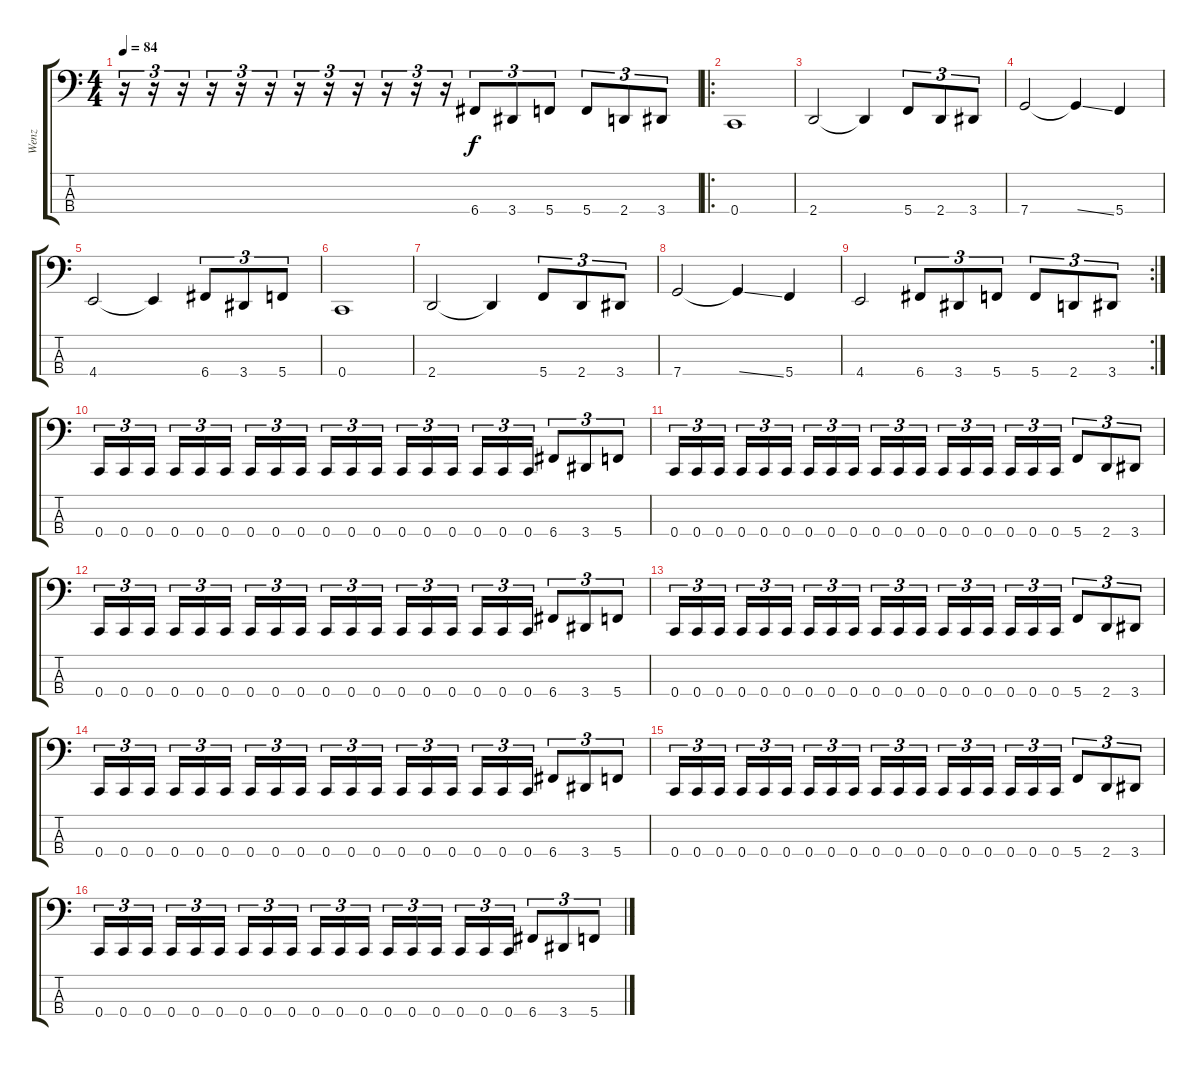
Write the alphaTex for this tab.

\track ("Wenz" "Wenz") {instrument electricbasspick}
\staff {score tabs}
\tuning (F2 C2 G1 C1) {hide}
\ts (4 4)
\tempo 84
\clef f4
\ks c
r.16{tu (3 2) dy f} r.16{tu (3 2)} r.16{tu (3 2)} r.16{tu (3 2)} r.16{tu (3 2)} r.16{tu (3 2)} r.16{tu (3 2)} r.16{tu (3 2)} r.16{tu (3 2)} r.16{tu (3 2)} r.16{tu (3 2)} r.16{tu (3 2)} 6.4.8{tu (3 2)} 3.4.8{tu (3 2)} 5.4.8{tu (3 2)} 5.4.8{tu (3 2)} 2.4.8{tu (3 2)} 3.4.8{tu (3 2)} |
\ro
0.4.1 |
2.4.2 2.4{t}.4 5.4.8{tu (3 2)} 2.4.8{tu (3 2)} 3.4.8{tu (3 2)} |
7.4.2 7.4{ss t}.4 5.4.4 |
4.4.2 4.4{t}.4 6.4.8{tu (3 2)} 3.4.8{tu (3 2)} 5.4.8{tu (3 2)} |
0.4.1 |
2.4.2 2.4{t}.4 5.4.8{tu (3 2)} 2.4.8{tu (3 2)} 3.4.8{tu (3 2)} |
7.4.2 7.4{ss t}.4 5.4.4 |
\rc 2
4.4.2 6.4.8{tu (3 2)} 3.4.8{tu (3 2)} 5.4.8{tu (3 2)} 5.4.8{tu (3 2)} 2.4.8{tu (3 2)} 3.4.8{tu (3 2)} |
0.4.16{tu (3 2)} 0.4.16{tu (3 2)} 0.4.16{tu (3 2) beam splitsecondary} 0.4.16{tu (3 2)} 0.4.16{tu (3 2)} 0.4.16{tu (3 2)} 0.4.16{tu (3 2)} 0.4.16{tu (3 2)} 0.4.16{tu (3 2) beam splitsecondary} 0.4.16{tu (3 2)} 0.4.16{tu (3 2)} 0.4.16{tu (3 2)} 0.4.16{tu (3 2)} 0.4.16{tu (3 2)} 0.4.16{tu (3 2) beam splitsecondary} 0.4.16{tu (3 2)} 0.4.16{tu (3 2)} 0.4.16{tu (3 2)} 6.4.8{tu (3 2)} 3.4.8{tu (3 2)} 5.4.8{tu (3 2)} |
0.4.16{tu (3 2)} 0.4.16{tu (3 2)} 0.4.16{tu (3 2) beam splitsecondary} 0.4.16{tu (3 2)} 0.4.16{tu (3 2)} 0.4.16{tu (3 2)} 0.4.16{tu (3 2)} 0.4.16{tu (3 2)} 0.4.16{tu (3 2) beam splitsecondary} 0.4.16{tu (3 2)} 0.4.16{tu (3 2)} 0.4.16{tu (3 2)} 0.4.16{tu (3 2)} 0.4.16{tu (3 2)} 0.4.16{tu (3 2) beam splitsecondary} 0.4.16{tu (3 2)} 0.4.16{tu (3 2)} 0.4.16{tu (3 2)} 5.4.8{tu (3 2)} 2.4.8{tu (3 2)} 3.4.8{tu (3 2)} |
0.4.16{tu (3 2)} 0.4.16{tu (3 2)} 0.4.16{tu (3 2) beam splitsecondary} 0.4.16{tu (3 2)} 0.4.16{tu (3 2)} 0.4.16{tu (3 2)} 0.4.16{tu (3 2)} 0.4.16{tu (3 2)} 0.4.16{tu (3 2) beam splitsecondary} 0.4.16{tu (3 2)} 0.4.16{tu (3 2)} 0.4.16{tu (3 2)} 0.4.16{tu (3 2)} 0.4.16{tu (3 2)} 0.4.16{tu (3 2) beam splitsecondary} 0.4.16{tu (3 2)} 0.4.16{tu (3 2)} 0.4.16{tu (3 2)} 6.4.8{tu (3 2)} 3.4.8{tu (3 2)} 5.4.8{tu (3 2)} |
0.4.16{tu (3 2)} 0.4.16{tu (3 2)} 0.4.16{tu (3 2) beam splitsecondary} 0.4.16{tu (3 2)} 0.4.16{tu (3 2)} 0.4.16{tu (3 2)} 0.4.16{tu (3 2)} 0.4.16{tu (3 2)} 0.4.16{tu (3 2) beam splitsecondary} 0.4.16{tu (3 2)} 0.4.16{tu (3 2)} 0.4.16{tu (3 2)} 0.4.16{tu (3 2)} 0.4.16{tu (3 2)} 0.4.16{tu (3 2) beam splitsecondary} 0.4.16{tu (3 2)} 0.4.16{tu (3 2)} 0.4.16{tu (3 2)} 5.4.8{tu (3 2)} 2.4.8{tu (3 2)} 3.4.8{tu (3 2)} |
0.4.16{tu (3 2)} 0.4.16{tu (3 2)} 0.4.16{tu (3 2) beam splitsecondary} 0.4.16{tu (3 2)} 0.4.16{tu (3 2)} 0.4.16{tu (3 2)} 0.4.16{tu (3 2)} 0.4.16{tu (3 2)} 0.4.16{tu (3 2) beam splitsecondary} 0.4.16{tu (3 2)} 0.4.16{tu (3 2)} 0.4.16{tu (3 2)} 0.4.16{tu (3 2)} 0.4.16{tu (3 2)} 0.4.16{tu (3 2) beam splitsecondary} 0.4.16{tu (3 2)} 0.4.16{tu (3 2)} 0.4.16{tu (3 2)} 6.4.8{tu (3 2)} 3.4.8{tu (3 2)} 5.4.8{tu (3 2)} |
0.4.16{tu (3 2)} 0.4.16{tu (3 2)} 0.4.16{tu (3 2) beam splitsecondary} 0.4.16{tu (3 2)} 0.4.16{tu (3 2)} 0.4.16{tu (3 2)} 0.4.16{tu (3 2)} 0.4.16{tu (3 2)} 0.4.16{tu (3 2) beam splitsecondary} 0.4.16{tu (3 2)} 0.4.16{tu (3 2)} 0.4.16{tu (3 2)} 0.4.16{tu (3 2)} 0.4.16{tu (3 2)} 0.4.16{tu (3 2) beam splitsecondary} 0.4.16{tu (3 2)} 0.4.16{tu (3 2)} 0.4.16{tu (3 2)} 5.4.8{tu (3 2)} 2.4.8{tu (3 2)} 3.4.8{tu (3 2)} |
0.4.16{tu (3 2)} 0.4.16{tu (3 2)} 0.4.16{tu (3 2) beam splitsecondary} 0.4.16{tu (3 2)} 0.4.16{tu (3 2)} 0.4.16{tu (3 2)} 0.4.16{tu (3 2)} 0.4.16{tu (3 2)} 0.4.16{tu (3 2) beam splitsecondary} 0.4.16{tu (3 2)} 0.4.16{tu (3 2)} 0.4.16{tu (3 2)} 0.4.16{tu (3 2)} 0.4.16{tu (3 2)} 0.4.16{tu (3 2) beam splitsecondary} 0.4.16{tu (3 2)} 0.4.16{tu (3 2)} 0.4.16{tu (3 2)} 6.4.8{tu (3 2)} 3.4.8{tu (3 2)} 5.4.8{tu (3 2)}
